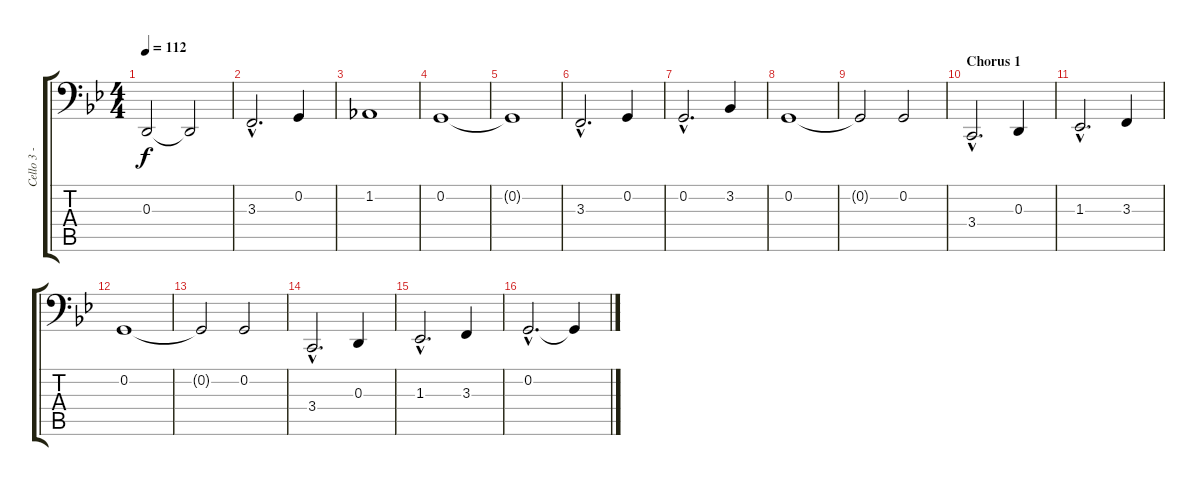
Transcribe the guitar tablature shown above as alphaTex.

\track ("Cello 3 - Paavo" "Cello 3 - ") {instrument cello}
\staff {score tabs}
\tuning (C3 G2 D2 A1 E1 B0) {hide}
\ts (4 4)
\tempo 112
\clef f4
\ks bb
0.3.2{dy f} 0.3{t}.2 |
3.3{hac}.2{d} 0.2.4 |
1.2.1 |
0.2.1 |
0.2{t}.1 |
3.3{hac}.2{d} 0.2.4 |
0.2{hac}.2{d} 3.2.4 |
0.2.1 |
0.2{t}.2 0.2.2 |
\section ("" "Chorus 1")
3.4{hac}.2{d} 0.3.4 |
1.3{hac}.2{d} 3.3.4 |
0.2.1 |
0.2{t}.2 0.2.2 |
3.4{hac}.2{d} 0.3.4 |
1.3{hac}.2{d} 3.3.4 |
0.2{hac}.2{d} 0.2{t}.4
